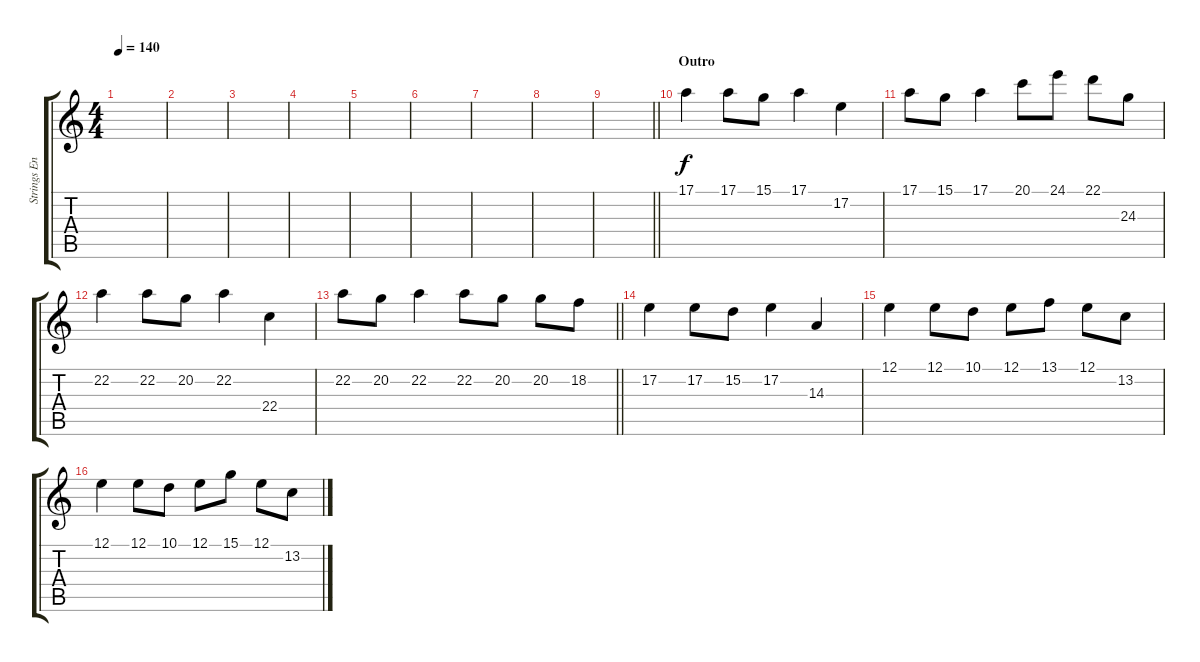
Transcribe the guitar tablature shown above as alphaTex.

\track ("Strings Ensemble" "Strings En") {instrument tremolostrings}
\staff {score tabs}
\tuning (E4 B3 G3 D3 A2 E2) {hide}
\ts (4 4)
\tempo 140
\clef g2
\ks c
|
|
|
|
|
|
|
|
\barLineRight lightlight
|
\section ("" "Outro")
17.1.4 17.1.8 15.1.8 17.1.4 17.2.4 |
17.1.8 15.1.8 17.1.4 20.1.8 24.1.8 22.1.8 24.3.8 |
22.2.4 22.2.8 20.2.8 22.2.4 22.4.4 |
\barLineRight lightlight
22.2.8 20.2.8 22.2.4 22.2.8 20.2.8 20.2.8 18.2.8 |
17.2.4 17.2.8 15.2.8 17.2.4 14.3.4 |
12.1.4 12.1.8 10.1.8 12.1.8 13.1.8 12.1.8 13.2.8 |
12.1.4 12.1.8 10.1.8 12.1.8 15.1.8 12.1.8 13.2.8
